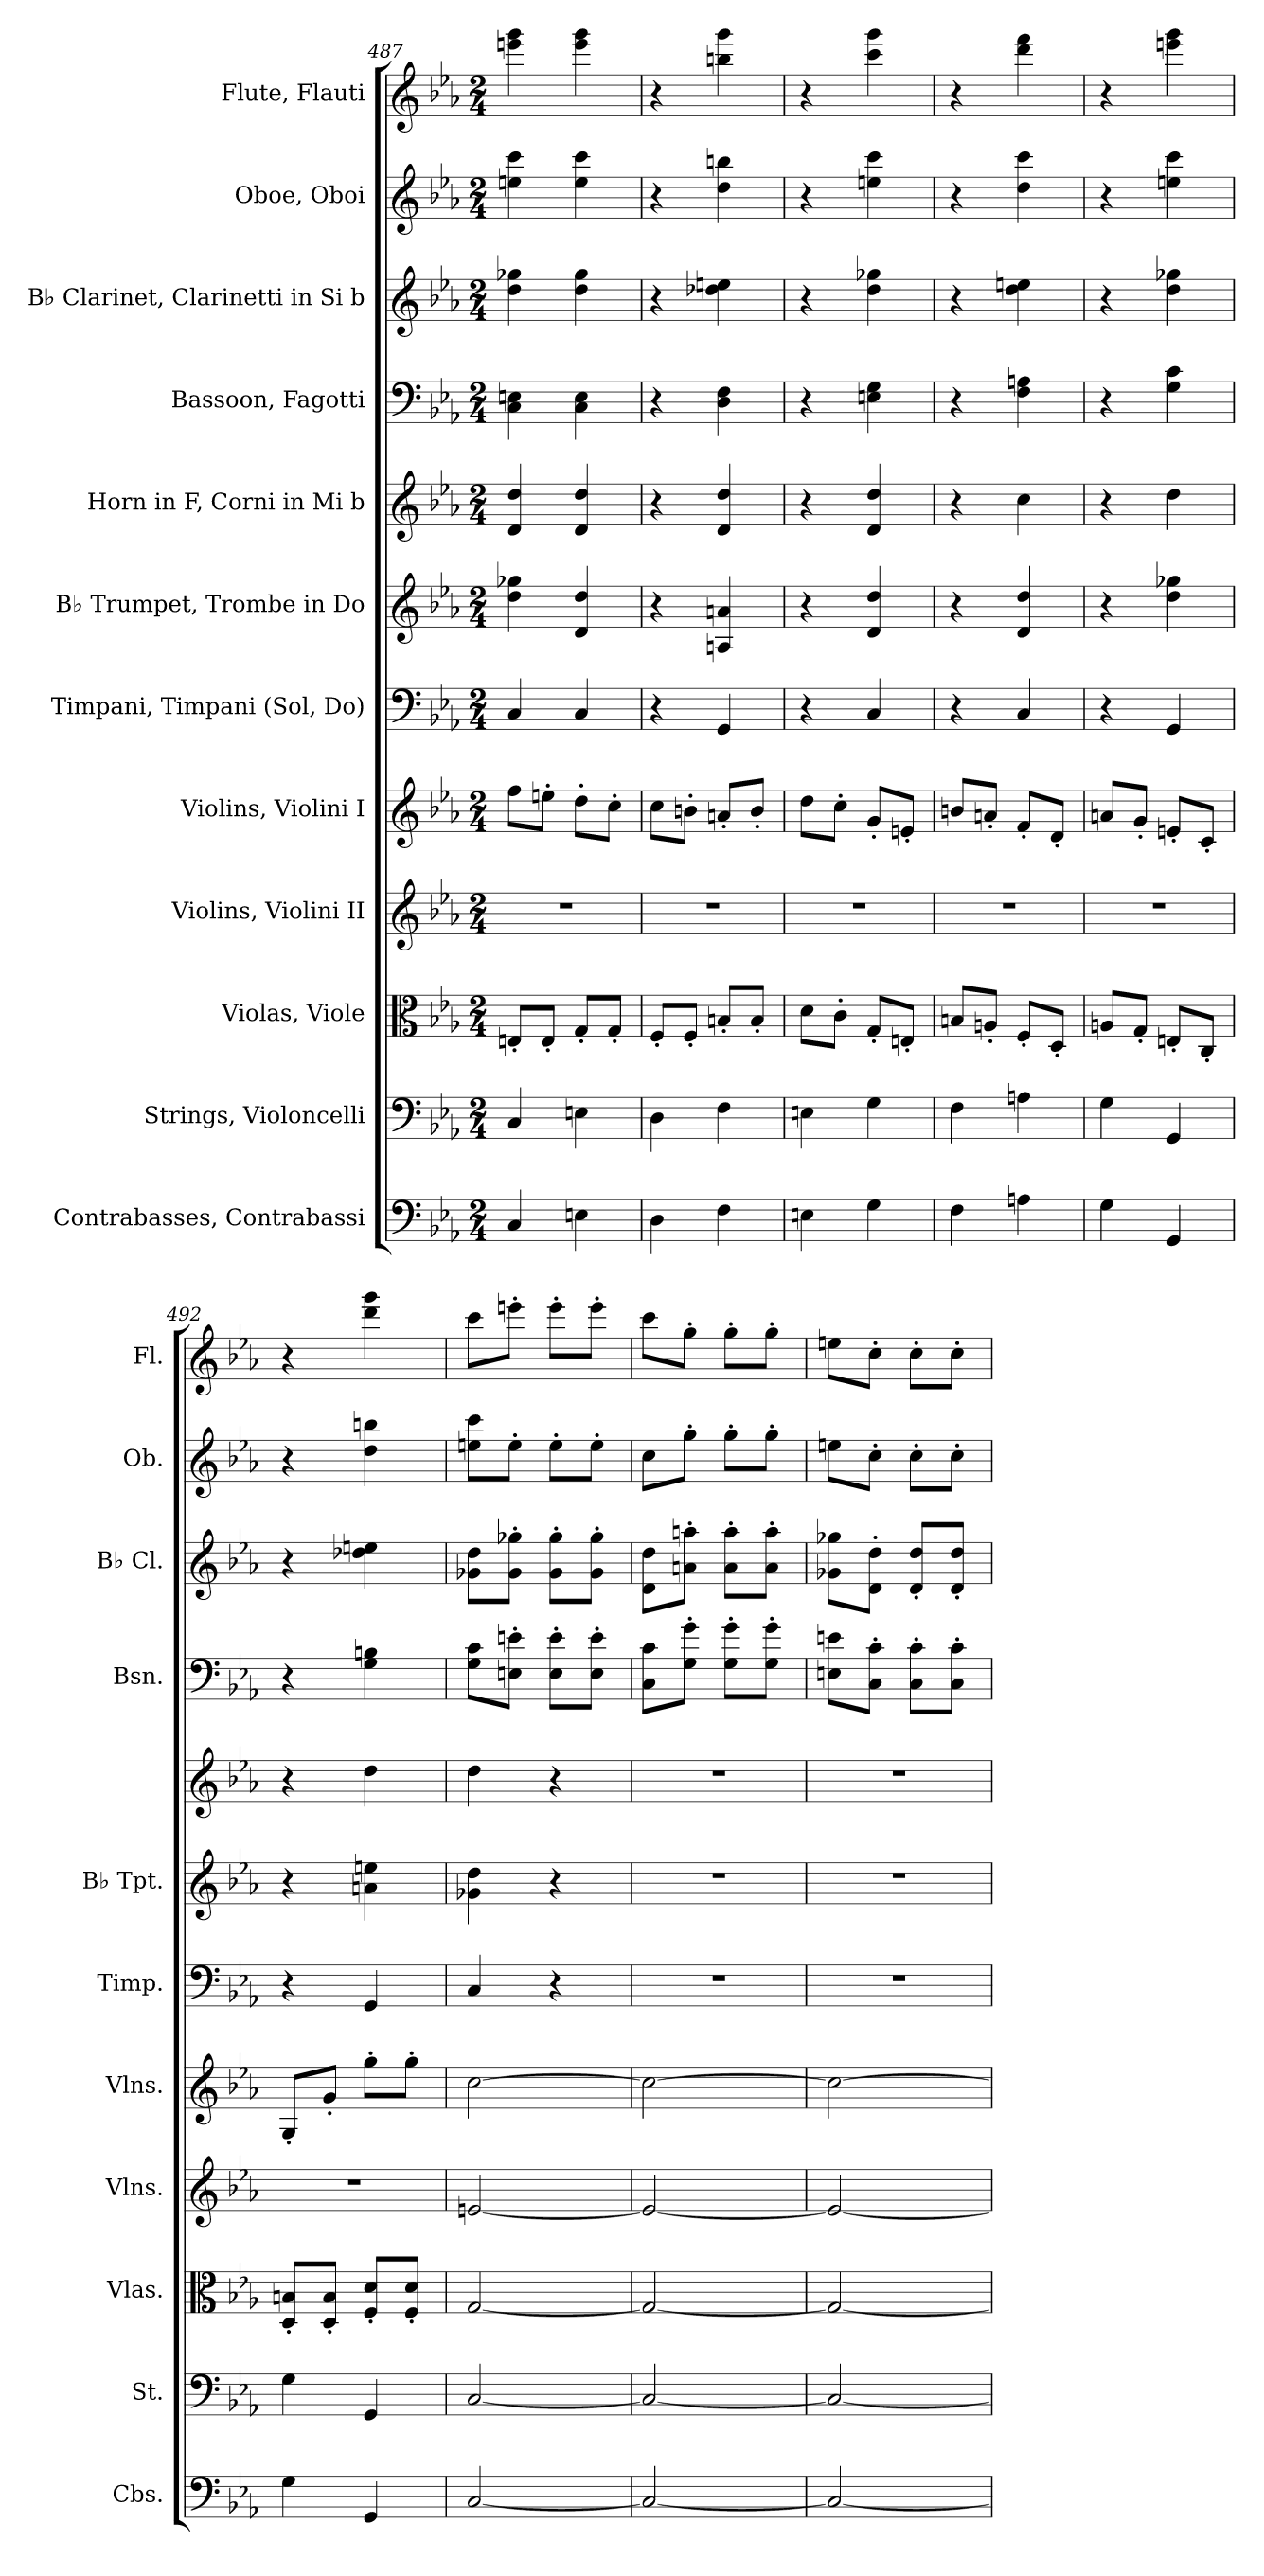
**kern	**kern	**kern	**kern	**kern	**kern	**kern	**kern	**kern	**kern	**kern	**kern
*part12	*part11	*part10	*part9	*part8	*part7	*part6	*part5	*part4	*part3	*part2	*part1
*staff12	*staff11	*staff10	*staff9	*staff8	*staff7	*staff6	*staff5	*staff4	*staff3	*staff2	*staff1
*I"Contrabasses, Contrabassi	*I"Strings, Violoncelli	*I"Violas, Viole	*I"Violins, Violini II	*I"Violins, Violini I	*I"Timpani, Timpani (Sol, Do)	*I"B♭ Trumpet, Trombe in Do	*I"Horn in F, Corni in Mi b	*I"Bassoon, Fagotti	*I"B♭ Clarinet, Clarinetti in Si b	*I"Oboe, Oboi	*I"Flute, Flauti
*I'Cbs.	*I'St.	*I'Vlas.	*I'Vlns.	*I'Vlns.	*I'Timp.	*I'B♭ Tpt.	*	*I'Bsn.	*I'B♭ Cl.	*I'Ob.	*I'Fl.
!!LO:PB:g=z
*clefF4	*clefF4	*clefC3	*clefG2	*clefG2	*clefF4	*clefG2	*clefG2	*clefF4	*clefG2	*clefG2	*clefG2
*ITrd7c12	*	*	*	*	*	*ITrd1c2	*ITrd4c7	*	*ITrd1c2	*	*
*k[b-e-a-]	*k[b-e-a-]	*k[b-e-a-]	*k[b-e-a-]	*k[b-e-a-]	*k[b-e-a-]	*k[b-e-a-d-g-]	*k[b-e-a-d-]	*k[b-e-a-]	*k[b-e-a-d-g-]	*k[b-e-a-]	*k[b-e-a-]
*M2/4	*M2/4	*M2/4	*M2/4	*M2/4	*M2/4	*M2/4	*M2/4	*M2/4	*M2/4	*M2/4	*M2/4
*MM178	*MM178	*MM178	*MM178	*MM178	*MM178	*MM178	*MM178	*MM178	*MM178	*MM178	*MM178
=487	=487	=487	=487	=487	=487	=487	=487	=487	=487	=487	=487
4CC/	4C/	8En'/L	2r	8ff\L	4C/	4cc\ 4ff-X\	4G/ 4g/	4C\ 4En\	4cc\ 4ff-X\	4een\ 4ccc\	4eeen\ 4ggg\
.	.	8E'/J	.	8een'\J	.	.	.	.	.	.	.
4EEn\	4En\	8G'/L	.	8dd'\L	4C/	4c/ 4cc/	4G/ 4g/	4C\ 4E\	4cc\ 4ff-\	4ee\ 4ccc\	4eee\ 4ggg\
.	.	8G'/J	.	8cc'\J	.	.	.	.	.	.	.
=488	=488	=488	=488	=488	=488	=488	=488	=488	=488	=488	=488
4DD\	4D\	8F'/L	2r	8cc\L	4r	4r	4r	4r	4r	4r	4r
.	.	8F'/J	.	8bn'\J	.	.	.	.	.	.	.
4FF\	4F\	8Bn'/L	.	8an'/L	4GG/	4Gn/ 4gn/	4G/ 4g/	4D\ 4F\	4cc-X\ 4ddn\	4dd\ 4bbn\	4bbn\ 4ggg\
.	.	8B'/J	.	8b'/J	.	.	.	.	.	.	.
=489	=489	=489	=489	=489	=489	=489	=489	=489	=489	=489	=489
*	*	*	*	*	*	*	*	*	*	*	*MM183
4EEn\	4En\	8d\L	2r	8dd\L	4r	4r	4r	4r	4r	4r	4r
.	.	8c'\J	.	8cc'\J	.	.	.	.	.	.	.
4GG\	4G\	8G'/L	.	8g'/L	4C/	4c/ 4cc/	4G/ 4g/	4En\ 4G\	4cc\ 4ff-X\	4een\ 4ccc\	4ccc\ 4ggg\
.	.	8En'/J	.	8en'/J	.	.	.	.	.	.	.
=490	=490	=490	=490	=490	=490	=490	=490	=490	=490	=490	=490
4FF\	4F\	8Bn/L	2r	8bn/L	4r	4r	4r	4r	4r	4r	4r
.	.	8An'/J	.	8an'/J	.	.	.	.	.	.	.
4AAn\	4An\	8F'/L	.	8f'/L	4C/	4c/ 4cc/	4f\	4F\ 4An\	4cc\ 4ddn\	4dd\ 4ccc\	4ddd\ 4fff\
.	.	8D'/J	.	8d'/J	.	.	.	.	.	.	.
=491	=491	=491	=491	=491	=491	=491	=491	=491	=491	=491	=491
4GG\	4G\	8An/L	2r	8an/L	4r	4r	4r	4r	4r	4r	4r
.	.	8G'/J	.	8g'/J	.	.	.	.	.	.	.
4GGG/	4GG/	8En'/L	.	8en'/L	4GG/	4cc\ 4ff-X\	4g\	4G\ 4c\	4cc\ 4ff-X\	4een\ 4ccc\	4eeen\ 4ggg\
.	.	8C'/J	.	8c'/J	.	.	.	.	.	.	.
=492	=492	=492	=492	=492	=492	=492	=492	=492	=492	=492	=492
*	*	*	*	*	*	*	*	*	*	*	*MM179
4GG\	4G\	8D/' 8Bn/'L	2r	8G'/L	4r	4r	4r	4r	4r	4r	4r
.	.	8D/' 8B/'J	.	8g'/J	.	.	.	.	.	.	.
4GGG/	4GG/	8F/' 8d/'L	.	8gg'\L	4GG/	4gn\ 4ddn\	4g\	4G\ 4Bn\	4cc-X\ 4ddn\	4dd\ 4bbn\	4ddd\ 4ggg\
.	.	8F/' 8d/'J	.	8gg'\J	.	.	.	.	.	.	.
=493	=493	=493	=493	=493	=493	=493	=493	=493	=493	=493	=493
[2CC/	[2C/	[2G/	[2en/	[2cc\	4C/	4f-X\ 4cc\	4g\	8G\ 8c\L	8f-X\ 8cc\L	8een\ 8ccc\L	8ccc\L
.	.	.	.	.	.	.	.	8En\' 8en\'J	8f-\' 8ff-X\'J	8ee'\J	8eeen'\J
.	.	.	.	.	4r	4r	4r	8E\' 8e\'L	8f-\' 8ff-\'L	8ee'\L	8eee'\L
.	.	.	.	.	.	.	.	8E\' 8e\'J	8f-\' 8ff-\'J	8ee'\J	8eee'\J
!!LO:PB:g=z
=494	=494	=494	=494	=494	=494	=494	=494	=494	=494	=494	=494
2CC/_	2C/_	2G/_	2e/_	2cc\_	2r	2r	2r	8C\ 8c\L	8c\ 8cc\L	8cc\L	8ccc\L
.	.	.	.	.	.	.	.	8G\' 8g\'J	8gn\' 8ggn\'J	8gg'\J	8gg'\J
.	.	.	.	.	.	.	.	8G\' 8g\'L	8g\' 8gg\'L	8gg'\L	8gg'\L
.	.	.	.	.	.	.	.	8G\' 8g\'J	8g\' 8gg\'J	8gg'\J	8gg'\J
=495	=495	=495	=495	=495	=495	=495	=495	=495	=495	=495	=495
2CC/_	2C/_	2G/_	2e/_	2cc\_	2r	2r	2r	8En\ 8en\L	8f-X\ 8ff-X\L	8een\L	8een\L
.	.	.	.	.	.	.	.	8C\' 8c\'J	8c\' 8cc\'J	8cc'\J	8cc'\J
.	.	.	.	.	.	.	.	8C\' 8c\'L	8c/' 8cc/'L	8cc'\L	8cc'\L
.	.	.	.	.	.	.	.	8C\' 8c\'J	8c/' 8cc/'J	8cc'\J	8cc'\J
=	=	=	=	=	=	=	=	=	=	=	=
*-	*-	*-	*-	*-	*-	*-	*-	*-	*-	*-	*-
